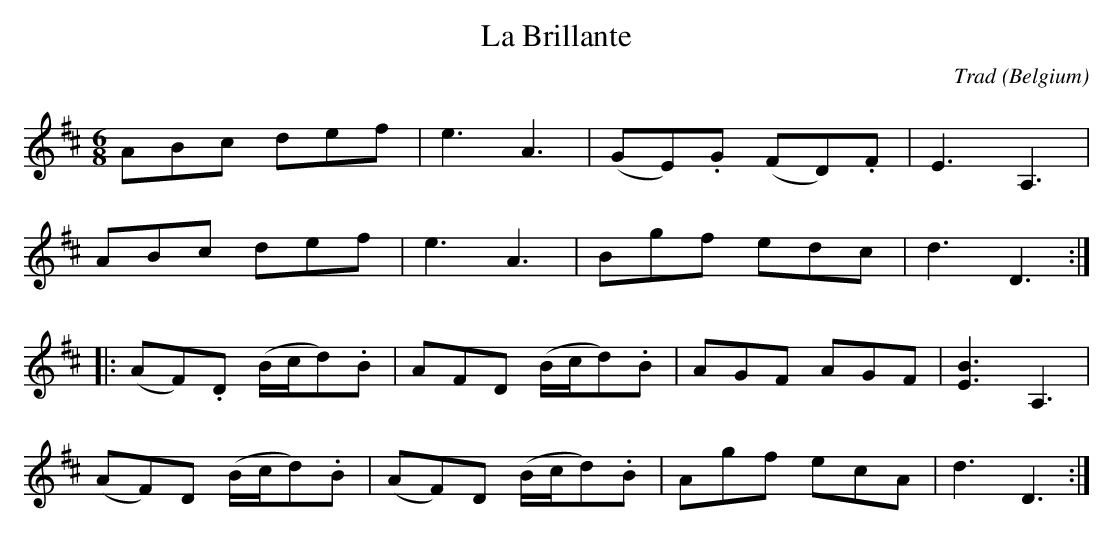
X:1
T:La Brillante
C:Trad
O:Belgium
M:6/8
L:1/8
K:Dmaj
ABc def|e3 A3|(GE).G (FD).F|E3 A,3|
ABc def|e3 A3|Bgf edc|d3 D3:|
|:(AF).D (B/2c/2d)/.B|AFD (B/2c/2d)/.B|AGF AGF|[EB]3 A,3|
(AF)D (B/2c/2d)/.B|(AF)D (B/2c/2d)/.B|Agf ecA|d3 D3:|]
